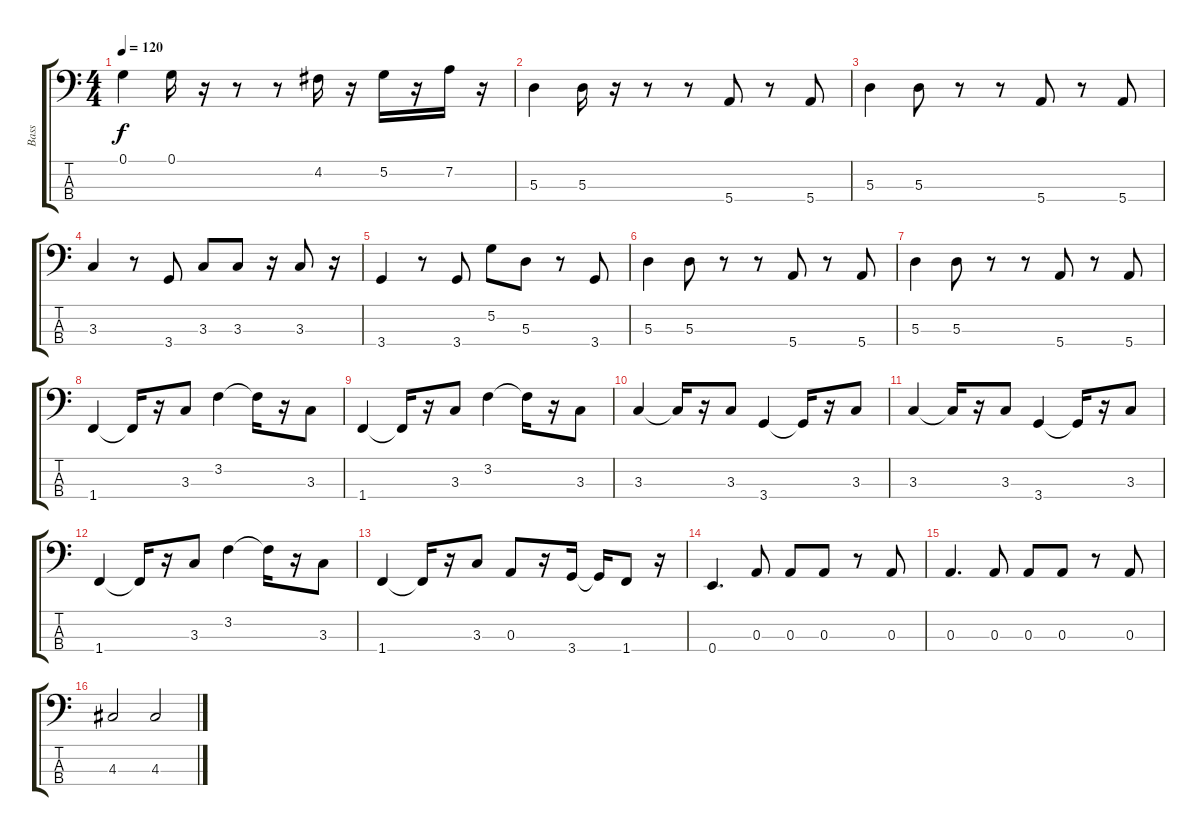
\track ("Bass" "Bass") {instrument fretlessbass}
\staff {score tabs}
\tuning (G2 D2 A1 E1) {hide}
\ts (4 4)
\tempo 120
\clef f4
\ks c
0.1.4{dy f} 0.1.16 r.16 r.8 r.8 4.2.16 r.16 5.2.16 r.16 7.2.16 r.16 |
5.3.4 5.3.16 r.16 r.8 r.8 5.4.8 r.8 5.4.8 |
5.3.4 5.3.8 r.8 r.8 5.4.8 r.8 5.4.8 |
3.3.4 r.8 3.4.8 3.3.8 3.3.8 r.16 3.3.8 r.16 |
3.4.4 r.8 3.4.8 5.2.8 5.3.8 r.8 3.4.8 |
5.3.4 5.3.8 r.8 r.8 5.4.8 r.8 5.4.8 |
5.3.4 5.3.8 r.8 r.8 5.4.8 r.8 5.4.8 |
1.4.4 1.4{t}.16 r.16 3.3.8 3.2.4 3.2{t}.16 r.16 3.3.8 |
1.4.4 1.4{t}.16 r.16 3.3.8 3.2.4 3.2{t}.16 r.16 3.3.8 |
3.3.4 3.3{t}.16 r.16 3.3.8 3.4.4 3.4{t}.16 r.16 3.3.8 |
3.3.4 3.3{t}.16 r.16 3.3.8 3.4.4 3.4{t}.16 r.16 3.3.8 |
1.4.4 1.4{t}.16 r.16 3.3.8 3.2.4 3.2{t}.16 r.16 3.3.8 |
1.4.4 1.4{t}.16 r.16 3.3.8 0.3.8 r.16 3.4.16 3.4{t}.16 1.4.8 r.16 |
0.4.4{d} 0.3.8 0.3.8 0.3.8 r.8 0.3.8 |
0.3.4{d} 0.3.8 0.3.8 0.3.8 r.8 0.3.8 |
4.3.2 4.3.2
